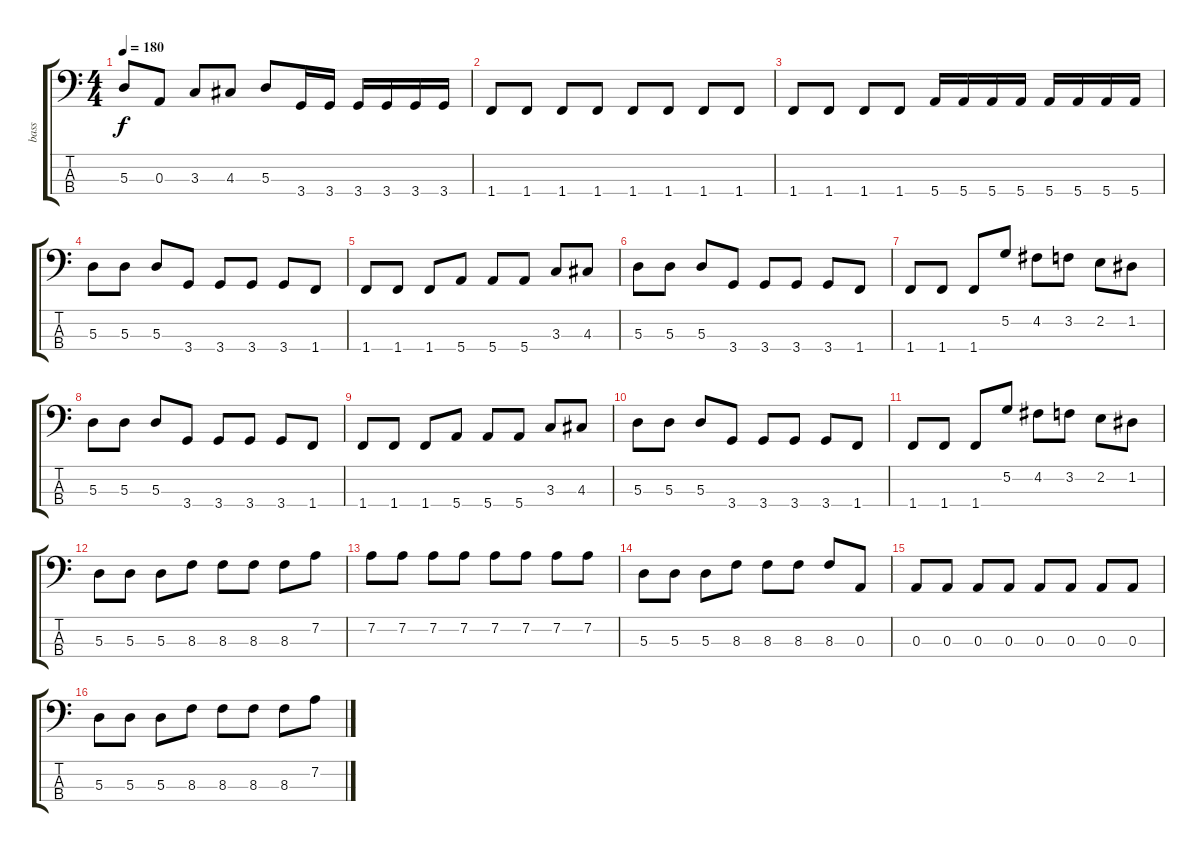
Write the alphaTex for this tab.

\track ("bass" "bass") {instrument electricbasspick}
\staff {score tabs}
\tuning (G2 D2 A1 E1) {hide}
\ts (4 4)
\tempo 180
\clef f4
\ks c
5.3.8{dy f} 0.3.8 3.3.8 4.3.8 5.3.8 3.4.16 3.4.16 3.4.16 3.4.16 3.4.16 3.4.16 |
1.4.8 1.4.8 1.4.8 1.4.8 1.4.8 1.4.8 1.4.8 1.4.8 |
1.4.8 1.4.8 1.4.8 1.4.8 5.4.16 5.4.16 5.4.16 5.4.16 5.4.16 5.4.16 5.4.16 5.4.16 |
5.3.8 5.3.8 5.3.8 3.4.8 3.4.8 3.4.8 3.4.8 1.4.8 |
1.4.8 1.4.8 1.4.8 5.4.8 5.4.8 5.4.8 3.3.8 4.3.8 |
5.3.8 5.3.8 5.3.8 3.4.8 3.4.8 3.4.8 3.4.8 1.4.8 |
1.4.8 1.4.8 1.4.8 5.2.8 4.2.8 3.2.8 2.2.8 1.2.8 |
5.3.8 5.3.8 5.3.8 3.4.8 3.4.8 3.4.8 3.4.8 1.4.8 |
1.4.8 1.4.8 1.4.8 5.4.8 5.4.8 5.4.8 3.3.8 4.3.8 |
5.3.8 5.3.8 5.3.8 3.4.8 3.4.8 3.4.8 3.4.8 1.4.8 |
1.4.8 1.4.8 1.4.8 5.2.8 4.2.8 3.2.8 2.2.8 1.2.8 |
5.3.8 5.3.8 5.3.8 8.3.8 8.3.8 8.3.8 8.3.8 7.2.8 |
7.2.8 7.2.8 7.2.8 7.2.8 7.2.8 7.2.8 7.2.8 7.2.8 |
5.3.8 5.3.8 5.3.8 8.3.8 8.3.8 8.3.8 8.3.8 0.3.8 |
0.3.8 0.3.8 0.3.8 0.3.8 0.3.8 0.3.8 0.3.8 0.3.8 |
5.3.8 5.3.8 5.3.8 8.3.8 8.3.8 8.3.8 8.3.8 7.2.8
